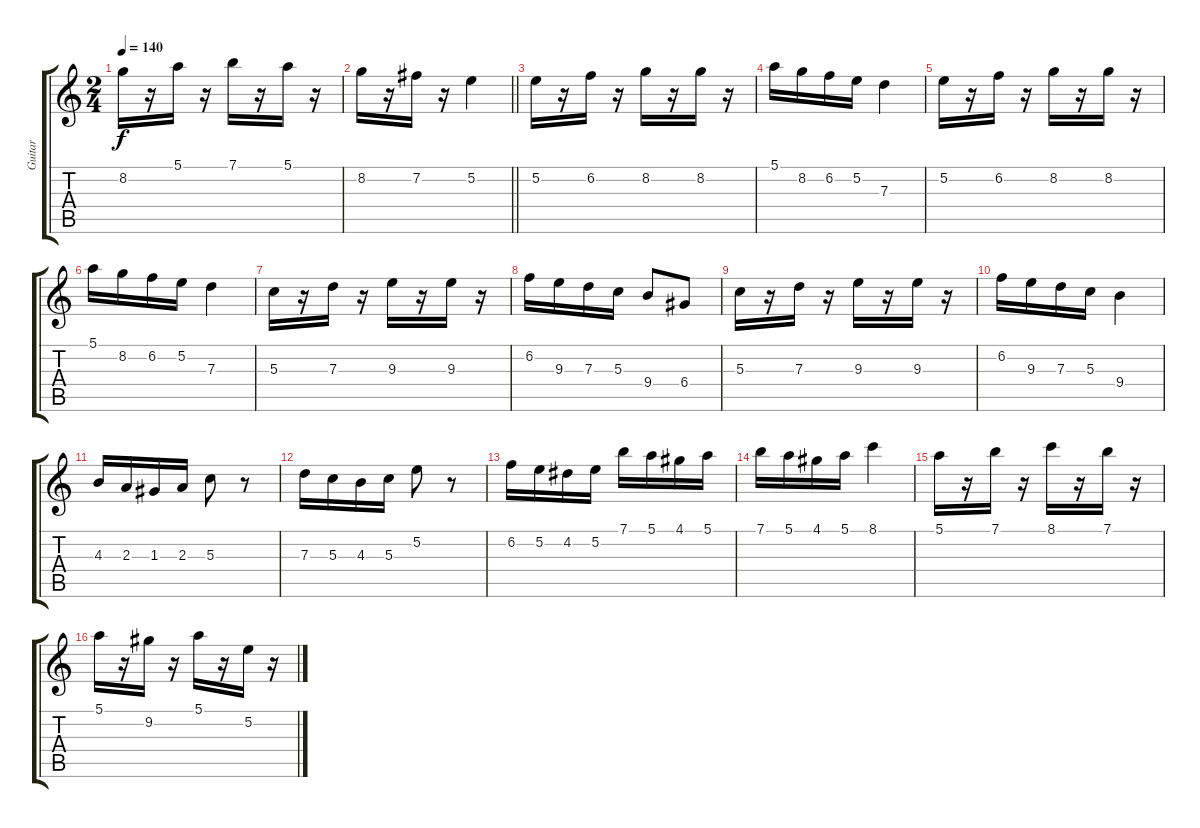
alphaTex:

\track ("Guitar" "Guitar") {instrument overdrivenguitar}
\staff {score tabs}
\tuning (E4 B3 G3 D3 A2 E2) {hide}
\ts (2 4)
\tempo 140
\clef g2
\ks c
8.2.16{dy f} r.16 5.1.16 r.16 7.1.16 r.16 5.1.16 r.16 |
\barLineRight lightlight
8.2.16 r.16 7.2.16 r.16 5.2.4 |
5.2.16 r.16 6.2.16 r.16 8.2.16 r.16 8.2.16 r.16 |
5.1.16 8.2.16 6.2.16 5.2.16 7.3.4 |
5.2.16 r.16 6.2.16 r.16 8.2.16 r.16 8.2.16 r.16 |
5.1.16 8.2.16 6.2.16 5.2.16 7.3.4 |
5.3.16 r.16 7.3.16 r.16 9.3.16 r.16 9.3.16 r.16 |
6.2.16 9.3.16 7.3.16 5.3.16 9.4.8 6.4.8 |
5.3.16 r.16 7.3.16 r.16 9.3.16 r.16 9.3.16 r.16 |
6.2.16 9.3.16 7.3.16 5.3.16 9.4.4 |
4.3.16 2.3.16 1.3.16 2.3.16 5.3.8 r.8 |
7.3.16 5.3.16 4.3.16 5.3.16 5.2.8 r.8 |
6.2.16 5.2.16 4.2.16 5.2.16 7.1.16 5.1.16 4.1.16 5.1.16 |
7.1.16 5.1.16 4.1.16 5.1.16 8.1.4 |
5.1.16 r.16 7.1.16 r.16 8.1.16 r.16 7.1.16 r.16 |
5.1.16 r.16 9.2.16 r.16 5.1.16 r.16 5.2.16 r.16
